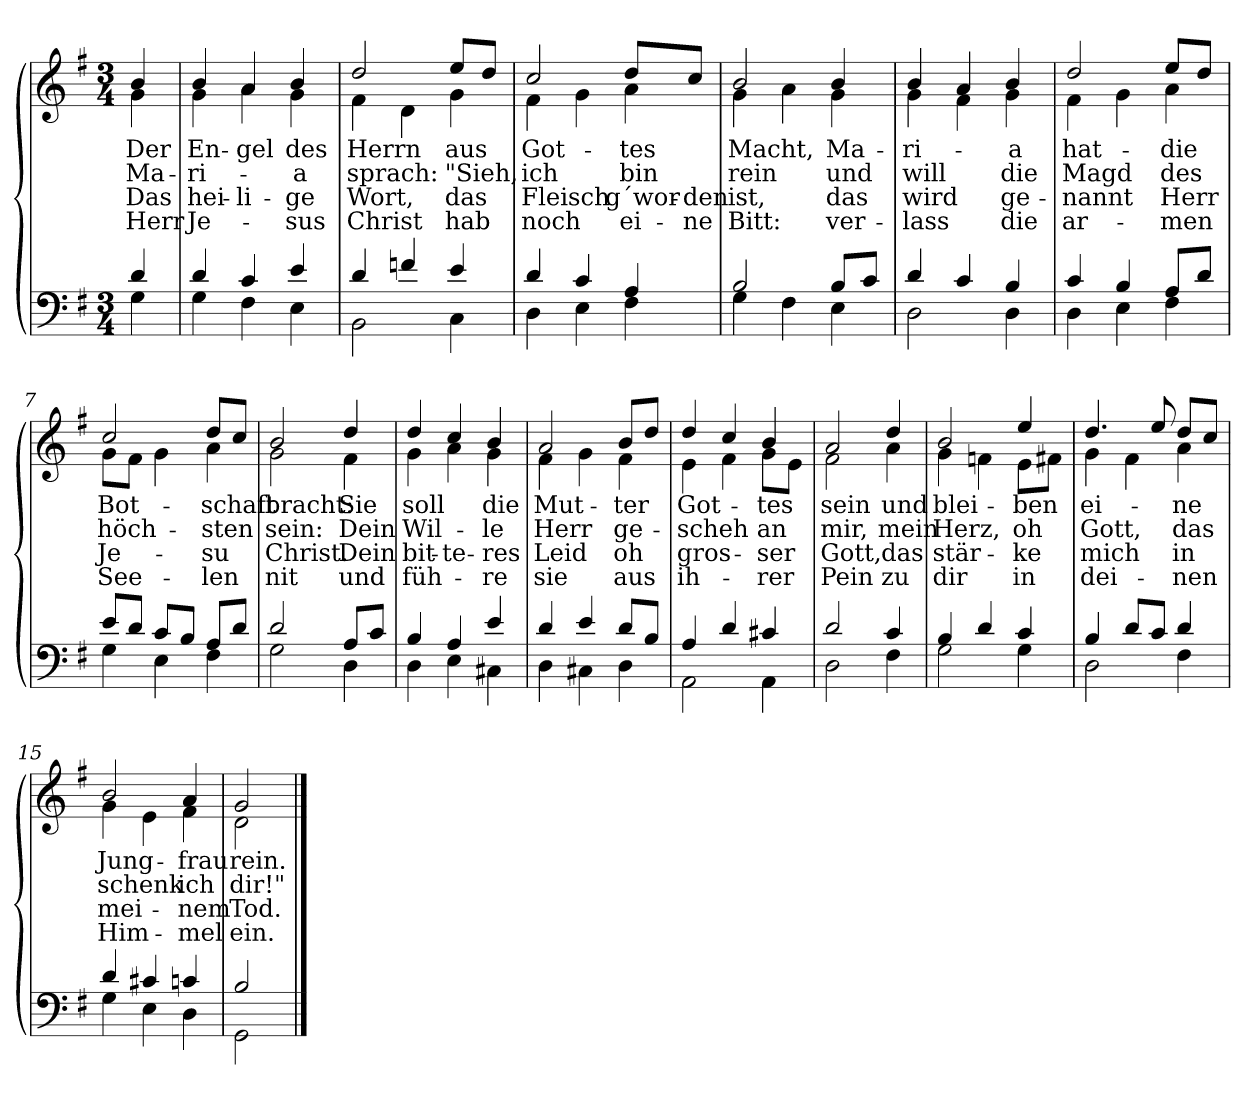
**kern	**kern	**text	**text	**text	**text
*part1	*part1	*part1	*part1	*part1	*part1
*staff2	*staff1	*staff1	*staff1	*staff1	*staff1
*clefF4	*clefG2	*	*	*	*
*k[f#]	*k[f#]	*	*	*	*
*G:	*G:	*	*	*	*
*M3/4	*M3/4	*	*	*	*
=	=	=	=	=	=
*^	*	*	*	*	*
!	!	!	!LO:LY:b	!LO:LY:b	!LO:LY:b	!LO:LY:b
*	*	*^	*	*	*	*
4d/	4G\	4b/	4g\	Der	Ma-	Das	Herr
=1	=1	=1	=1	=1	=1	=1	=1
!	!	!	!	!LO:LY:b	!LO:LY:b	!LO:LY:b	!LO:LY:b
4d/	4G\	4b/	4g\	En-	-ri-	hei-	Je-
!	!	!	!	!LO:LY:b	!	!LO:LY:b	!
4c/	4F#\	4a/	4a\	-gel	.	-li-	.
!	!	!	!	!LO:LY:b	!LO:LY:b	!LO:LY:b	!LO:LY:b
4e/	4E\	4b/	4g\	des	-a	-ge	-sus
=2	=2	=2	=2	=2	=2	=2	=2
!	!	!	!	!LO:LY:b	!LO:LY:b	!LO:LY:b	!LO:LY:b
4d/	2BB\	2dd/	4f#\	Herrn	sprach:	Wort,	Christ
4fn/	.	.	4d\	.	.	.	.
!	!	!	!	!LO:LY:b	!LO:LY:b	!LO:LY:b	!LO:LY:b
4e/	4C\	8ee/L	4g\	aus	"Sieh,	das	hab
.	.	8dd/J	.	.	.	.	.
=3	=3	=3	=3	=3	=3	=3	=3
!	!	!	!	!LO:LY:b	!LO:LY:b	!LO:LY:b	!LO:LY:b
4d/	4D\	2cc/	4f#\	Got-	ich	Fleisch	noch
4c/	4E\	.	4g\	.	.	.	.
!	!	!	!	!LO:LY:b	!LO:LY:b	!LO:LY:b	!LO:LY:b
4A/	4F#\	8dd/L	4a\	-tes	bin	g´wor-	ei-
!	!	!	!	!	!	!LO:LY:b	!LO:LY:b
.	.	8cc/J	.	.	.	-den	-ne
!!LO:LB:g=z	!!
=4	=4	=4	=4	=4	=4	=4	=4
!	!	!	!	!LO:LY:b	!LO:LY:b	!LO:LY:b	!LO:LY:b
2B/	4G\	2b/	4g\	Macht,	rein	ist,	Bitt:
.	4F#\	.	4a\	.	.	.	.
!	!	!	!	!LO:LY:b	!LO:LY:b	!LO:LY:b	!LO:LY:b
8B/L	4E\	4b/	4g\	Ma-	und	das	ver-
8c/J	.	.	.	.	.	.	.
=5	=5	=5	=5	=5	=5	=5	=5
!	!	!	!	!LO:LY:b	!LO:LY:b	!LO:LY:b	!LO:LY:b
4d/	2D\	4b/	4g\	-ri-	will	wird	-lass
4c/	.	4a/	4f#\	.	.	.	.
!	!	!	!	!LO:LY:b	!LO:LY:b	!LO:LY:b	!LO:LY:b
4B/	4D\	4b/	4g\	-a	die	ge-	die
=6	=6	=6	=6	=6	=6	=6	=6
!	!	!	!	!LO:LY:b	!LO:LY:b	!LO:LY:b	!LO:LY:b
4c/	4D\	2dd/	4f#\	hat-	Magd	-nannt	ar-
4B/	4E\	.	4g\	.	.	.	.
!	!	!	!	!LO:LY:b	!LO:LY:b	!LO:LY:b	!LO:LY:b
8A/L	4F#\	8ee/L	4a\	-die	des	Herr	-men
8d/J	.	8dd/J	.	.	.	.	.
=7	=7	=7	=7	=7	=7	=7	=7
!	!	!	!	!LO:LY:b	!LO:LY:b	!LO:LY:b	!LO:LY:b
8e/L	4G\	2cc/	8g\L	Bot-	höch-	Je-	See-
8d/J	.	.	8f#\J	.	.	.	.
8c/L	4E\	.	4g\	.	.	.	.
8B/J	.	.	.	.	.	.	.
!	!	!	!	!LO:LY:b	!LO:LY:b	!LO:LY:b	!LO:LY:b
8A/L	4F#\	8dd/L	4a\	-schaft	-sten	-su	-len
8d/J	.	8cc/J	.	.	.	.	.
!!LO:LB:g=z	!!
=8	=8	=8	=8	=8	=8	=8	=8
!	!	!	!	!LO:LY:b	!LO:LY:b	!LO:LY:b	!LO:LY:b
2d/	2G\	2b/	2g\	bracht:	sein:	Christ.	nit
!	!	!	!	!LO:LY:b	!LO:LY:b	!LO:LY:b	!LO:LY:b
8A/L	4D\	4dd/	4f#\	Sie	Dein	Dein	und
8c/J	.	.	.	.	.	.	.
=9	=9	=9	=9	=9	=9	=9	=9
!	!	!	!	!LO:LY:b	!LO:LY:b	!LO:LY:b	!LO:LY:b
4B/	4D\	4dd/	4g\	soll	Wil-	bit-	füh-
!	!	!	!	!	!	!LO:LY:b	!
4A/	4E\	4cc/	4a\	.	.	-te-	.
!	!	!	!	!LO:LY:b	!LO:LY:b	!LO:LY:b	!LO:LY:b
4e/	4C#X\	4b/	4g\	die	-le	-res	-re
=10	=10	=10	=10	=10	=10	=10	=10
!	!	!	!	!LO:LY:b	!LO:LY:b	!LO:LY:b	!LO:LY:b
4d/	4D\	2a/	4f#\	Mut-	Herr	Leid	sie
4e/	4C#X\	.	4g\	.	.	.	.
!	!	!	!	!LO:LY:b	!LO:LY:b	!LO:LY:b	!LO:LY:b
8d/L	4D\	8b/L	4f#\	-ter	ge-	oh	aus
8B/J	.	8dd/J	.	.	.	.	.
=11	=11	=11	=11	=11	=11	=11	=11
!	!	!	!	!LO:LY:b	!LO:LY:b	!LO:LY:b	!LO:LY:b
4A/	2AA\	4dd/	4e\	Got-	-scheh	gros-	ih-
4d/	.	4cc/	4f#\	.	.	.	.
!	!	!	!	!LO:LY:b	!LO:LY:b	!LO:LY:b	!LO:LY:b
4c#X/	4AA\	4b/	8g\L	-tes	an	-ser	-rer
.	.	.	8e\J	.	.	.	.
!!LO:LB:g=z	!!
=12	=12	=12	=12	=12	=12	=12	=12
!	!	!	!	!LO:LY:b	!LO:LY:b	!LO:LY:b	!LO:LY:b
2d/	2D\	2a/	2f#\	sein	mir,	Gott,	Pein
!	!	!	!	!LO:LY:b	!LO:LY:b	!LO:LY:b	!LO:LY:b
4c/	4F#\	4dd/	4a\	und	mein	das	zu
=13	=13	=13	=13	=13	=13	=13	=13
!	!	!	!	!LO:LY:b	!LO:LY:b	!LO:LY:b	!LO:LY:b
4B/	2G\	2b/	4g\	blei-	Herz,	stär-	dir
4d/	.	.	4fn\	.	.	.	.
!	!	!	!	!LO:LY:b	!LO:LY:b	!LO:LY:b	!LO:LY:b
4c/	4G\	4ee/	8e\L	-ben	oh	-ke	in
.	.	.	8f#X\J	.	.	.	.
=14	=14	=14	=14	=14	=14	=14	=14
!	!	!	!	!LO:LY:b	!LO:LY:b	!LO:LY:b	!LO:LY:b
4B/	2D\	4.dd/	4g\	ei-	Gott,	mich	dei-
8d/L	.	.	4f#\	.	.	.	.
8c/J	.	8ee/	.	.	.	.	.
!	!	!	!	!LO:LY:b	!LO:LY:b	!LO:LY:b	!LO:LY:b
4d/	4F#\	8dd/L	4a\	-ne	das	in	-nen
.	.	8cc/J	.	.	.	.	.
=15	=15	=15	=15	=15	=15	=15	=15
!	!	!	!	!LO:LY:b	!LO:LY:b	!LO:LY:b	!LO:LY:b
4d/	4G\	2b/	4g\	Jung-	schenk	mei-	Him-
4c#X/	4E\	.	4e\	.	.	.	.
!	!	!	!	!LO:LY:b	!LO:LY:b	!LO:LY:b	!LO:LY:b
4cn/	4D\	4a/	4f#\	-frau	ich	-nem	-mel
=16	=16	=16	=16	=16	=16	=16	=16
!	!	!	!	!LO:LY:b	!LO:LY:b	!LO:LY:b	!LO:LY:b
2B/	2GG\	2g/	2d\	rein.	dir!"	Tod.	ein.
*v	*v	*	*	*	*	*	*
*	*v	*v	*	*	*	*
==	==	==	==	==	==
*-	*-	*-	*-	*-	*-
